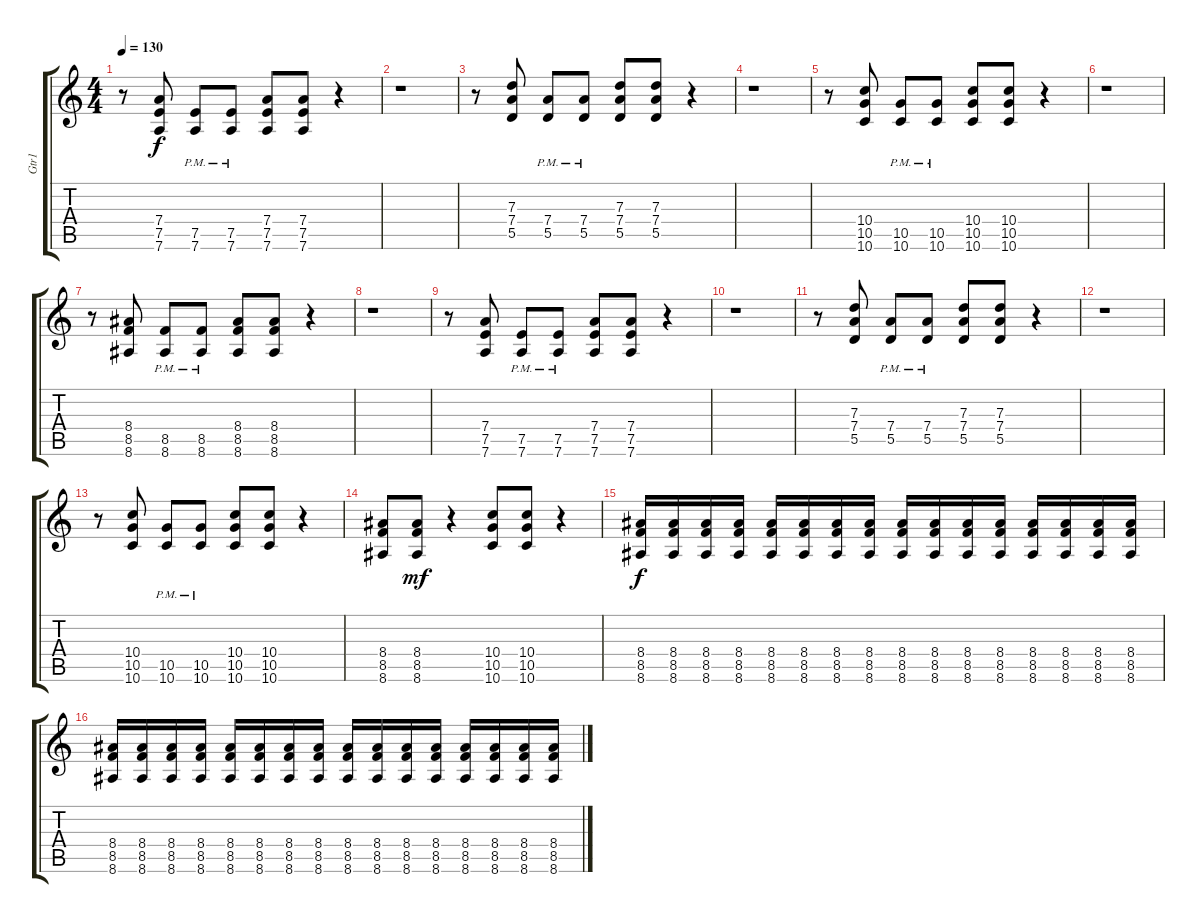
\track ("Gtr1" "Gtr1") {instrument distortionguitar}
\staff {score tabs}
\tuning (E4 B3 G3 D3 A2 D2) {hide}
\ts (4 4)
\tempo 130
\clef g2
\ks c
r.8{dy f} (7.4 7.5 7.6).8 (7.5{pm} 7.6{pm}).8 (7.5{pm} 7.6{pm}).8 (7.4 7.5 7.6).8 (7.4 7.5 7.6).8 r.4 |
r.1 |
r.8 (7.3 7.4 5.5).8 (7.4{pm} 5.5{pm}).8 (7.4{pm} 5.5{pm}).8 (7.3 7.4 5.5).8 (7.3 7.4 5.5).8 r.4 |
r.1 |
r.8 (10.4 10.5 10.6).8 (10.5{pm} 10.6{pm}).8 (10.5{pm} 10.6{pm}).8 (10.4 10.5 10.6).8 (10.4 10.5 10.6).8 r.4 |
r.1 |
r.8 (8.4 8.5 8.6).8 (8.5{pm} 8.6{pm}).8 (8.5{pm} 8.6{pm}).8 (8.4 8.5 8.6).8 (8.4 8.5 8.6).8 r.4 |
r.1 |
r.8 (7.4 7.5 7.6).8 (7.5{pm} 7.6{pm}).8 (7.5{pm} 7.6{pm}).8 (7.4 7.5 7.6).8 (7.4 7.5 7.6).8 r.4 |
r.1 |
r.8 (7.3 7.4 5.5).8 (7.4{pm} 5.5{pm}).8 (7.4{pm} 5.5{pm}).8 (7.3 7.4 5.5).8 (7.3 7.4 5.5).8 r.4 |
r.1 |
r.8 (10.4 10.5 10.6).8 (10.5{pm} 10.6{pm}).8 (10.5{pm} 10.6{pm}).8 (10.4 10.5 10.6).8 (10.4 10.5 10.6).8 r.4 |
(8.4 8.5 8.6).8 (8.4 8.5 8.6).8{dy mf} r.4 (10.4 10.5 10.6).8 (10.4 10.5 10.6).8 r.4 |
(8.4 8.5 8.6).16{dy f} (8.4 8.5 8.6).16 (8.4 8.5 8.6).16 (8.4 8.5 8.6).16 (8.4 8.5 8.6).16 (8.4 8.5 8.6).16 (8.4 8.5 8.6).16 (8.4 8.5 8.6).16 (8.4 8.5 8.6).16 (8.4 8.5 8.6).16 (8.4 8.5 8.6).16 (8.4 8.5 8.6).16 (8.4 8.5 8.6).16 (8.4 8.5 8.6).16 (8.4 8.5 8.6).16 (8.4 8.5 8.6).16 |
(8.4 8.5 8.6).16 (8.4 8.5 8.6).16 (8.4 8.5 8.6).16 (8.4 8.5 8.6).16 (8.4 8.5 8.6).16 (8.4 8.5 8.6).16 (8.4 8.5 8.6).16 (8.4 8.5 8.6).16 (8.4 8.5 8.6).16 (8.4 8.5 8.6).16 (8.4 8.5 8.6).16 (8.4 8.5 8.6).16 (8.4 8.5 8.6).16 (8.4 8.5 8.6).16 (8.4 8.5 8.6).16 (8.4 8.5 8.6).16
